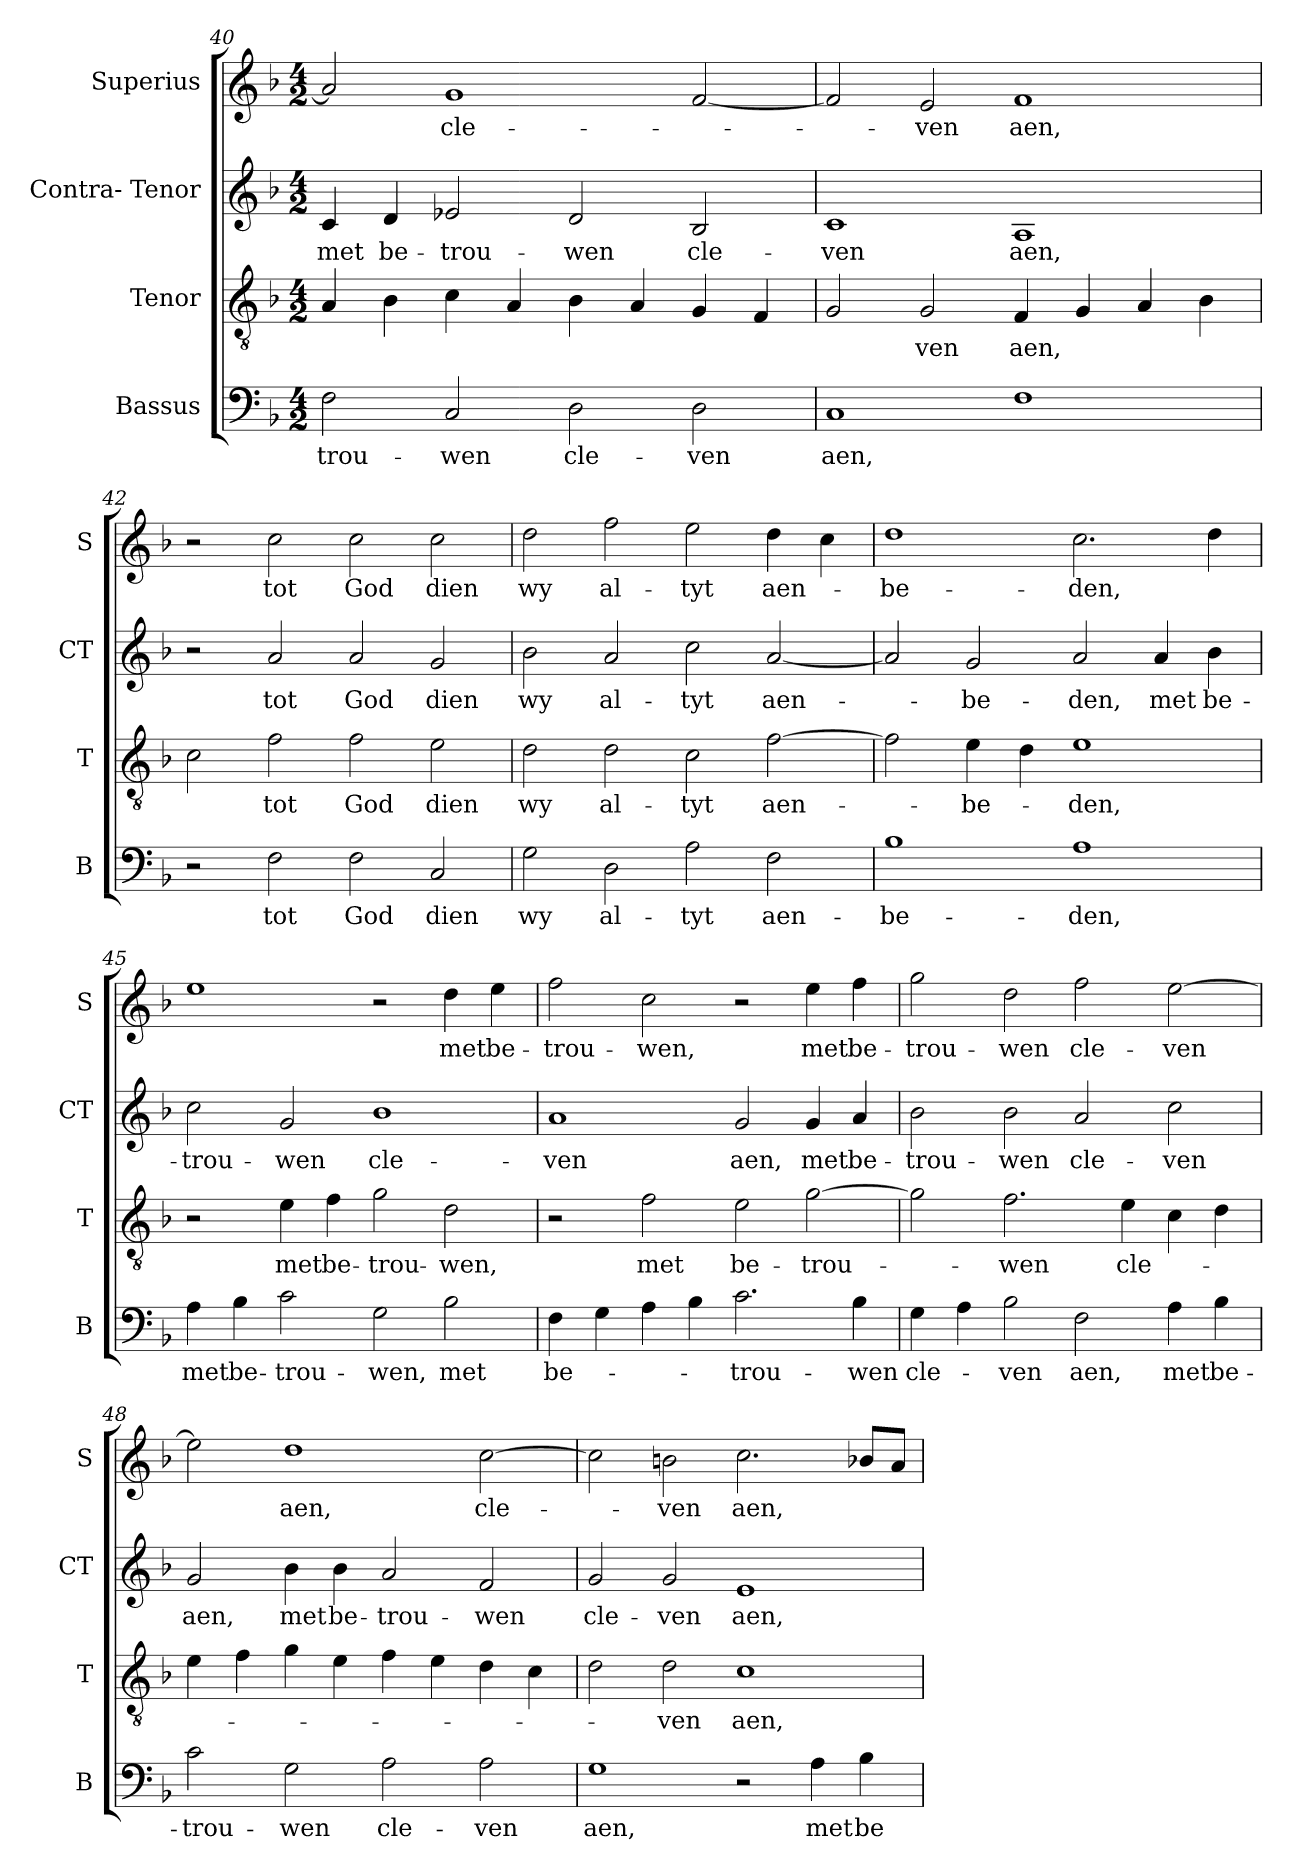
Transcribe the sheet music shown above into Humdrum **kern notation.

**kern	**text	**kern	**text	**kern	**text	**kern	**text
*part4	*part4	*part3	*part3	*part2	*part2	*part1	*part1
*staff4	*staff4	*staff3	*staff3	*staff2	*staff2	*staff1	*staff1
*I"Bassus	*	*I"Tenor	*	*I"Contra- Tenor	*	*I"Superius	*
*I'B	*	*I'T	*	*I'CT	*	*I'S	*
!!LO:PB:g=z
*clefF4	*	*clefGv2	*	*clefG2	*	*clefG2	*
*k[b-]	*	*k[b-]	*	*k[b-]	*	*k[b-]	*
*F:	*	*F:	*	*F:	*	*F:	*
*M4/2	*	*M4/2	*	*M4/2	*	*M4/2	*
=40	=40	=40	=40	=40	=40	=40	=40
!	!LO:LY:b	!	!	!	!LO:LY:b	!	!
2F\	-trou-	4A/	.	4c/	met	2a/]	.
!	!	!	!	!	!LO:LY:b	!	!
.	.	4B-\	.	4d/	be-	.	.
!	!LO:LY:b	!	!	!	!LO:LY:b	!	!LO:LY:b
2C/	-wen	4c\	.	2e-X/	-trou-	1g	cle-
.	.	4A/	.	.	.	.	.
!	!LO:LY:b	!	!	!	!LO:LY:b	!	!
2D\	cle-	4B-\	.	2d/	-wen	.	.
.	.	4A/	.	.	.	.	.
!	!LO:LY:b	!	!	!	!LO:LY:b	!	!
2D\	-ven	4G/	.	2B-/	cle-	[2f/	.
.	.	4F/	.	.	.	.	.
=41	=41	=41	=41	=41	=41	=41	=41
!	!LO:LY:b	!	!	!	!LO:LY:b	!	!
1C	aen,	2G/	.	1c	-ven	2f/]	.
!	!	!	!LO:LY:b	!	!	!	!LO:LY:b
.	.	2G/	-ven	.	.	2e/	-ven
!	!	!	!LO:LY:b	!	!LO:LY:b	!	!LO:LY:b
1F	.	4F/	aen,	1A	aen,	1f	aen,
.	.	4G/	.	.	.	.	.
.	.	4A/	.	.	.	.	.
.	.	4B-\	.	.	.	.	.
=42	=42	=42	=42	=42	=42	=42	=42
2r	.	2c\	.	2r	.	2r	.
!	!LO:LY:b	!	!LO:LY:b	!	!LO:LY:b	!	!LO:LY:b
2F\	tot	2f\	tot	2a/	tot	2cc\	tot
!	!LO:LY:b	!	!LO:LY:b	!	!LO:LY:b	!	!LO:LY:b
2F\	God	2f\	God	2a/	God	2cc\	God
!	!LO:LY:b	!	!LO:LY:b	!	!LO:LY:b	!	!LO:LY:b
2C/	dien	2e\	dien	2g/	dien	2cc\	dien
=43	=43	=43	=43	=43	=43	=43	=43
!	!LO:LY:b	!	!LO:LY:b	!	!LO:LY:b	!	!LO:LY:b
2G\	wy	2d\	wy	2b-\	wy	2dd\	wy
!	!LO:LY:b	!	!LO:LY:b	!	!LO:LY:b	!	!LO:LY:b
2D\	al-	2d\	al-	2a/	al-	2ff\	al-
!	!LO:LY:b	!	!LO:LY:b	!	!LO:LY:b	!	!LO:LY:b
2A\	-tyt	2c\	-tyt	2cc\	-tyt	2ee\	-tyt
!	!LO:LY:b	!	!LO:LY:b	!	!LO:LY:b	!	!LO:LY:b
2F\	aen-	[2f\	aen-	[2a/	aen-	4dd\	aen-
.	.	.	.	.	.	4cc\	.
!!LO:LB:g=z
=44	=44	=44	=44	=44	=44	=44	=44
!	!LO:LY:b	!	!	!	!	!	!LO:LY:b
1B-	-be-	2f\]	.	2a/]	.	1dd	-be-
!	!	!	!LO:LY:b	!	!LO:LY:b	!	!
.	.	4e\	-be-	2g/	-be-	.	.
.	.	4d\	.	.	.	.	.
!	!LO:LY:b	!	!LO:LY:b	!	!LO:LY:b	!	!LO:LY:b
1A	-den,	1e	-den,	2a/	-den,	2.cc\	-den,
!	!	!	!	!	!LO:LY:b	!	!
.	.	.	.	4a/	met	.	.
!	!	!	!	!	!LO:LY:b	!	!
.	.	.	.	4b-\	be-	4dd\	.
=45	=45	=45	=45	=45	=45	=45	=45
!	!LO:LY:b	!	!	!	!LO:LY:b	!	!
4A\	met	2r	.	2cc\	-trou-	1ee	.
!	!LO:LY:b	!	!	!	!	!	!
4B-\	be-	.	.	.	.	.	.
!	!LO:LY:b	!	!LO:LY:b	!	!LO:LY:b	!	!
2c\	-trou-	4e\	met	2g/	-wen	.	.
!	!	!	!LO:LY:b	!	!	!	!
.	.	4f\	be-	.	.	.	.
!	!LO:LY:b	!	!LO:LY:b	!	!LO:LY:b	!	!
2G\	-wen,	2g\	-trou-	1b-	cle-	2r	.
!	!LO:LY:b	!	!LO:LY:b	!	!	!	!LO:LY:b
2B-\	met	2d\	-wen,	.	.	4dd\	met
!	!	!	!	!	!	!	!LO:LY:b
.	.	.	.	.	.	4ee\	be-
=46	=46	=46	=46	=46	=46	=46	=46
!	!LO:LY:b	!	!	!	!LO:LY:b	!	!LO:LY:b
4F\	be-	2r	.	1a	-ven	2ff\	-trou-
4G\	.	.	.	.	.	.	.
!	!	!	!LO:LY:b	!	!	!	!LO:LY:b
4A\	.	2f\	met	.	.	2cc\	-wen,
4B-\	.	.	.	.	.	.	.
!	!LO:LY:b	!	!LO:LY:b	!	!LO:LY:b	!	!
2.c\	-trou-	2e\	be-	2g/	aen,	2r	.
!	!	!	!LO:LY:b	!	!LO:LY:b	!	!LO:LY:b
.	.	[2g\	-trou-	4g/	met	4ee\	met
!	!LO:LY:b	!	!	!	!LO:LY:b	!	!LO:LY:b
4B-\	-wen	.	.	4a/	be-	4ff\	be-
!!LO:LB:g=z
=47	=47	=47	=47	=47	=47	=47	=47
!	!LO:LY:b	!	!	!	!LO:LY:b	!	!LO:LY:b
4G\	cle-	2g\]	.	2b-\	-trou-	2gg\	-trou-
4A\	.	.	.	.	.	.	.
!	!LO:LY:b	!	!LO:LY:b	!	!LO:LY:b	!	!LO:LY:b
2B-\	-ven	2.f\	-wen	2b-\	-wen	2dd\	-wen
!	!LO:LY:b	!	!	!	!LO:LY:b	!	!LO:LY:b
2F\	aen,	.	.	2a/	cle-	2ff\	cle-
!	!	!	!LO:LY:b	!	!	!	!
.	.	4e\	cle-	.	.	.	.
!	!LO:LY:b	!	!	!	!LO:LY:b	!	!LO:LY:b
4A\	met	4c\	.	2cc\	-ven	[2ee\	-ven
!	!LO:LY:b	!	!	!	!	!	!
4B-\	be-	4d\	.	.	.	.	.
=48	=48	=48	=48	=48	=48	=48	=48
!	!LO:LY:b	!	!	!	!LO:LY:b	!	!
2c\	-trou-	4e\	.	2g/	aen,	2ee\]	.
.	.	4f\	.	.	.	.	.
!	!LO:LY:b	!	!	!	!LO:LY:b	!	!LO:LY:b
2G\	-wen	4g\	.	4b-\	met	1dd	aen,
!	!	!	!	!	!LO:LY:b	!	!
.	.	4e\	.	4b-\	be-	.	.
!	!LO:LY:b	!	!	!	!LO:LY:b	!	!
2A\	cle-	4f\	.	2a/	-trou-	.	.
.	.	4e\	.	.	.	.	.
!	!LO:LY:b	!	!	!	!LO:LY:b	!	!LO:LY:b
2A\	-ven	4d\	.	2f/	-wen	[2cc\	cle-
.	.	4c\	.	.	.	.	.
=49	=49	=49	=49	=49	=49	=49	=49
!	!LO:LY:b	!	!	!	!LO:LY:b	!	!
1G	aen,	2d\	.	2g/	cle-	2cc\]	.
!	!	!	!LO:LY:b	!	!LO:LY:b	!	!LO:LY:b
.	.	2d\	-ven	2g/	-ven	2bn\	-ven
!	!	!	!LO:LY:b	!	!LO:LY:b	!	!LO:LY:b
2r	.	1c	aen,	1e	aen,	2.cc\	aen,
!	!LO:LY:b	!	!	!	!	!	!
4A\	met	.	.	.	.	.	.
!	!LO:LY:b	!	!	!	!	!	!
4B-\	be-	.	.	.	.	8b-X/L	.
.	.	.	.	.	.	8a/J	.
=	=	=	=	=	=	=	=
*-	*-	*-	*-	*-	*-	*-	*-
